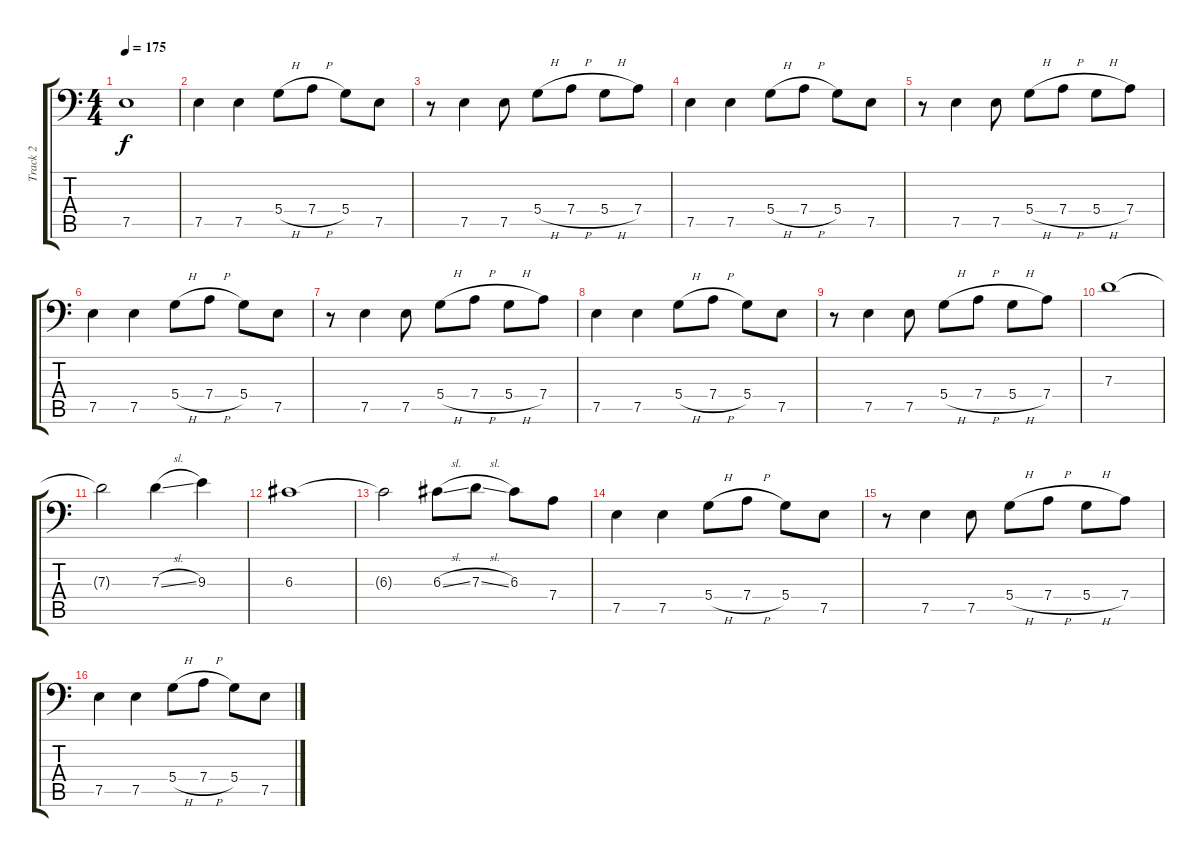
\track ("Track 2" "Track 2") {instrument electricbassfinger}
\staff {score tabs}
\tuning (E3 B2 G2 D2 A1 E1) {hide}
\ts (4 4)
\tempo 175
\clef f4
\ks c
7.5{t}.1{dy f} |
7.5.4 7.5.4 5.4{h}.8 7.4{h}.8 5.4.8 7.5.8 |
r.8 7.5.4 7.5.8 5.4{h}.8 7.4{h}.8 5.4{h}.8 7.4.8 |
7.5.4 7.5.4 5.4{h}.8 7.4{h}.8 5.4.8 7.5.8 |
r.8 7.5.4 7.5.8 5.4{h}.8 7.4{h}.8 5.4{h}.8 7.4.8 |
7.5.4 7.5.4 5.4{h}.8 7.4{h}.8 5.4.8 7.5.8 |
r.8 7.5.4 7.5.8 5.4{h}.8 7.4{h}.8 5.4{h}.8 7.4.8 |
7.5.4 7.5.4 5.4{h}.8 7.4{h}.8 5.4.8 7.5.8 |
r.8 7.5.4 7.5.8 5.4{h}.8 7.4{h}.8 5.4{h}.8 7.4.8 |
7.3.1 |
7.3{t}.2 7.3{sl}.4 9.3.4 |
6.3.1 |
6.3{t}.2 6.3{sl}.8 7.3{sl}.8 6.3.8 7.4.8 |
7.5.4 7.5.4 5.4{h}.8 7.4{h}.8 5.4.8 7.5.8 |
r.8 7.5.4 7.5.8 5.4{h}.8 7.4{h}.8 5.4{h}.8 7.4.8 |
7.5.4 7.5.4 5.4{h}.8 7.4{h}.8 5.4.8 7.5.8
